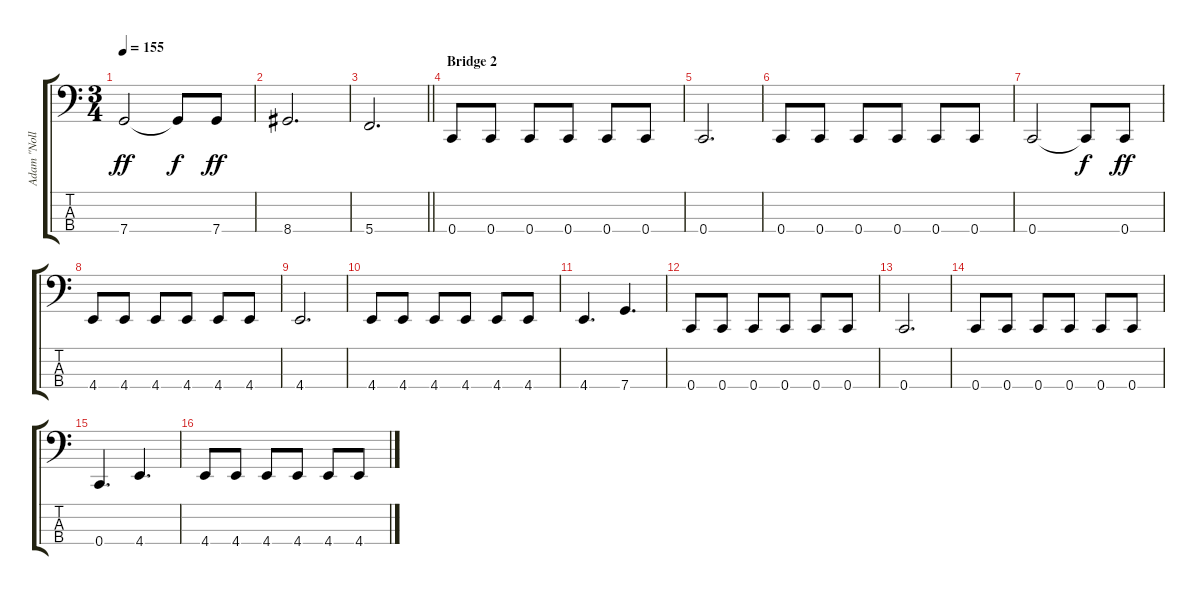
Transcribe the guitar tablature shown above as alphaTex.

\track ("Adam \"Nolly\" Getgood - Bass" "Adam \"Noll") {instrument electricbassfinger}
\staff {score tabs}
\tuning (F2 C2 G1 C1) {hide}
\ts (3 4)
\tempo 155
\clef f4
\ks c
7.4.2{dy ff} 7.4{t}.8{dy f} 7.4.8{dy ff} |
8.4.2{d} |
\barLineRight lightlight
5.4.2{d} |
\section ("" "Bridge 2")
0.4.8 0.4.8 0.4.8 0.4.8 0.4.8 0.4.8 |
0.4.2{d} |
0.4.8 0.4.8 0.4.8 0.4.8 0.4.8 0.4.8 |
0.4.2 0.4{t}.8{dy f} 0.4.8{dy ff} |
4.4.8 4.4.8 4.4.8 4.4.8 4.4.8 4.4.8 |
4.4.2{d} |
4.4.8 4.4.8 4.4.8 4.4.8 4.4.8 4.4.8 |
4.4.4{d} 7.4.4{d} |
0.4.8 0.4.8 0.4.8 0.4.8 0.4.8 0.4.8 |
0.4.2{d} |
0.4.8 0.4.8 0.4.8 0.4.8 0.4.8 0.4.8 |
0.4.4{d} 4.4.4{d} |
4.4.8 4.4.8 4.4.8 4.4.8 4.4.8 4.4.8
